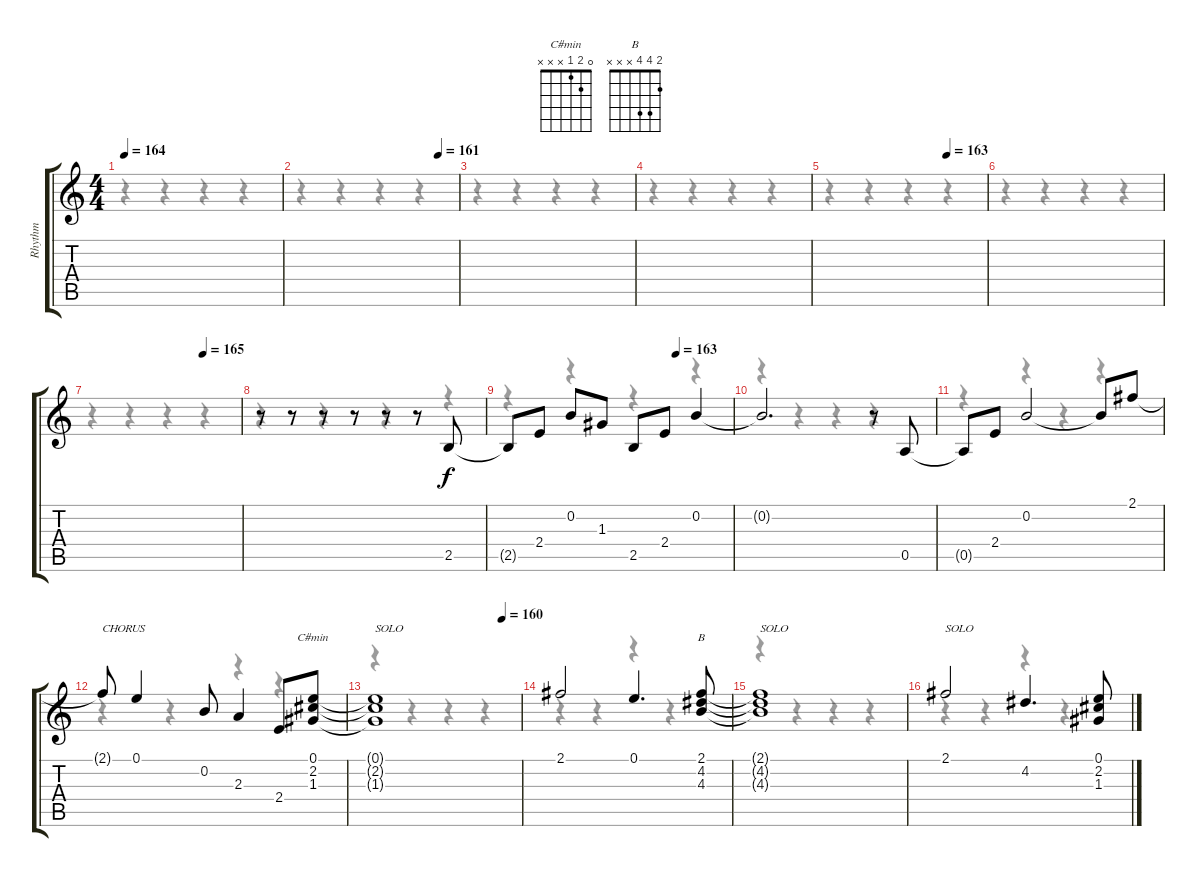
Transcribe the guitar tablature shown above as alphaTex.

\track ("Rhythm" "Rhythm") {instrument overdrivenguitar}
\staff {score tabs}
\tuning (E4 B3 G3 D3 A2 E2) {hide}
\chord ("C#min" 0 2 1 x x x)
\chord ("B" 2 4 4 x x x)
\voice
\ts (4 4)
\tempo 164
\clef g2
\ks c
|
\tempo (161 0.875)
|
|
|
\tempo (163 0.75)
|
|
\tempo (165 0.75)
|
r.8 r.8 r.8 r.8 r.8 r.8 2.5.8 |
\tempo (163 0.75)
2.5{t}.8 2.4.8 0.2.8 1.3.8 2.5.8 2.4.8 0.2.4 |
0.2{t}.2{d} r.8 0.5.8 |
0.5{t}.8 2.4.8 0.2.2 0.2{t}.8 2.1.8 |
2.1{t}.8{txt "CHORUS"} 0.1.4 0.2.8 2.3.4 2.4.8 (0.1 2.2 1.3).8{ch "C#min"} |
\tempo (160 0.875)
(0.1{t} 2.2{t} 1.3{t}).1{txt "SOLO"} |
2.1.2 0.1.4{d} (2.1 4.2 4.3).8{ch "B"} |
(2.1{t} 4.2{t} 4.3{t}).1{txt "SOLO"} |
2.1.2{txt "SOLO"} 4.2.4{d} (0.1 2.2 1.3).8
\voice
\clef g2
\ottava regular
\simile none
\ks c
r.4{dy f} r.4 r.4 r.4 |
r.4 r.4 r.4 r.4 |
r.4 r.4 r.4 r.4 |
r.4 r.4 r.4 r.4 |
r.4 r.4 r.4 r.4 |
r.4 r.4 r.4 r.4 |
r.4 r.4 r.4 r.4 |
r.4 r.4 r.4 r.4 |
r.4 r.4 r.4 r.4 |
r.4 r.4 r.4 r.4 |
r.4 r.4 r.4 r.4 |
r.4 r.4 r.4 r.4 |
r.4 r.4 r.4 r.4 |
r.4 r.4 r.4 r.4 |
r.4 r.4 r.4 r.4 |
r.4 r.4 r.4 r.4
